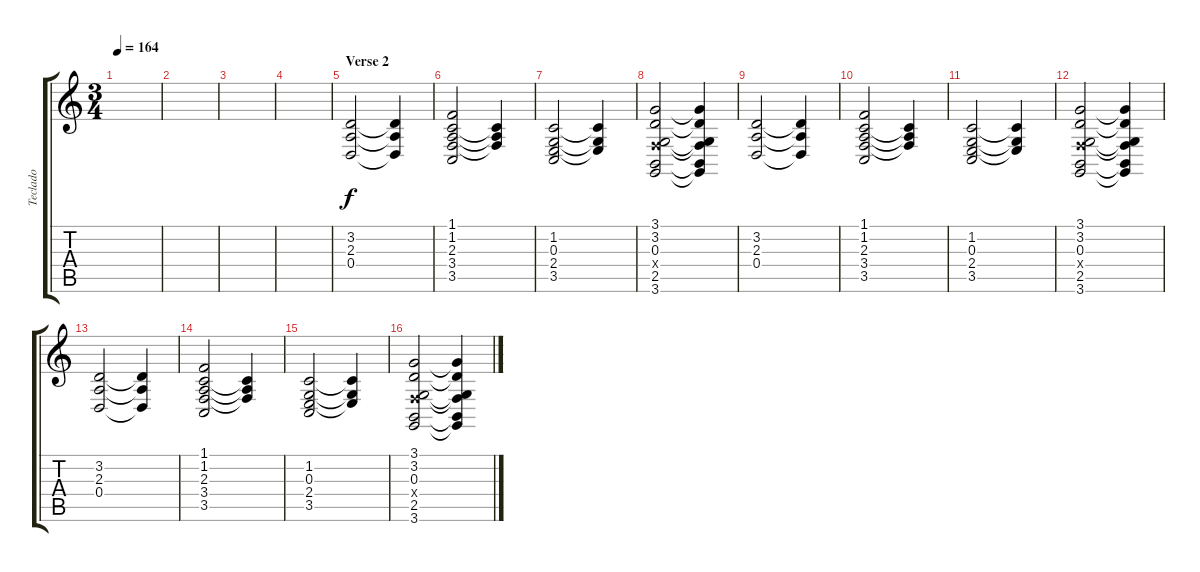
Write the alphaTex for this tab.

\track ("Teclado" "Teclado") {instrument drawbarorgan}
\staff {score tabs}
\tuning (E4 B3 G3 D3 A2 E2) {hide}
\ts (3 4)
\tempo 164
\clef g2
\ks c
|
|
|
|
\section ("" "Verse 2")
(3.2 2.3 0.4).2 (3.2{t} 2.3{t} 0.4{t}).4 |
(1.1 1.2 2.3 3.4 3.5).2 (1.2{t} 2.3{t} 3.4{t}).4 |
(1.2 0.3 2.4 3.5).2 (1.2{t} 0.3{t} 2.4{t}).4 |
(3.1 3.2 0.3 3.4{x} 2.5 3.6).2 (3.1{t} 3.2{t} 0.3{t} 3.4{t} 2.5{t} 3.6{t}).4 |
(3.2 2.3 0.4).2 (3.2{t} 2.3{t} 0.4{t}).4 |
(1.1 1.2 2.3 3.4 3.5).2 (1.2{t} 2.3{t} 3.4{t}).4 |
(1.2 0.3 2.4 3.5).2 (1.2{t} 0.3{t} 2.4{t}).4 |
(3.1 3.2 0.3 3.4{x} 2.5 3.6).2 (3.1{t} 3.2{t} 0.3{t} 3.4{t} 2.5{t} 3.6{t}).4 |
(3.2 2.3 0.4).2 (3.2{t} 2.3{t} 0.4{t}).4 |
(1.1 1.2 2.3 3.4 3.5).2 (1.2{t} 2.3{t} 3.4{t}).4 |
(1.2 0.3 2.4 3.5).2 (1.2{t} 0.3{t} 2.4{t}).4 |
(3.1 3.2 0.3 3.4{x} 2.5 3.6).2 (3.1{t} 3.2{t} 0.3{t} 3.4{t} 2.5{t} 3.6{t}).4
